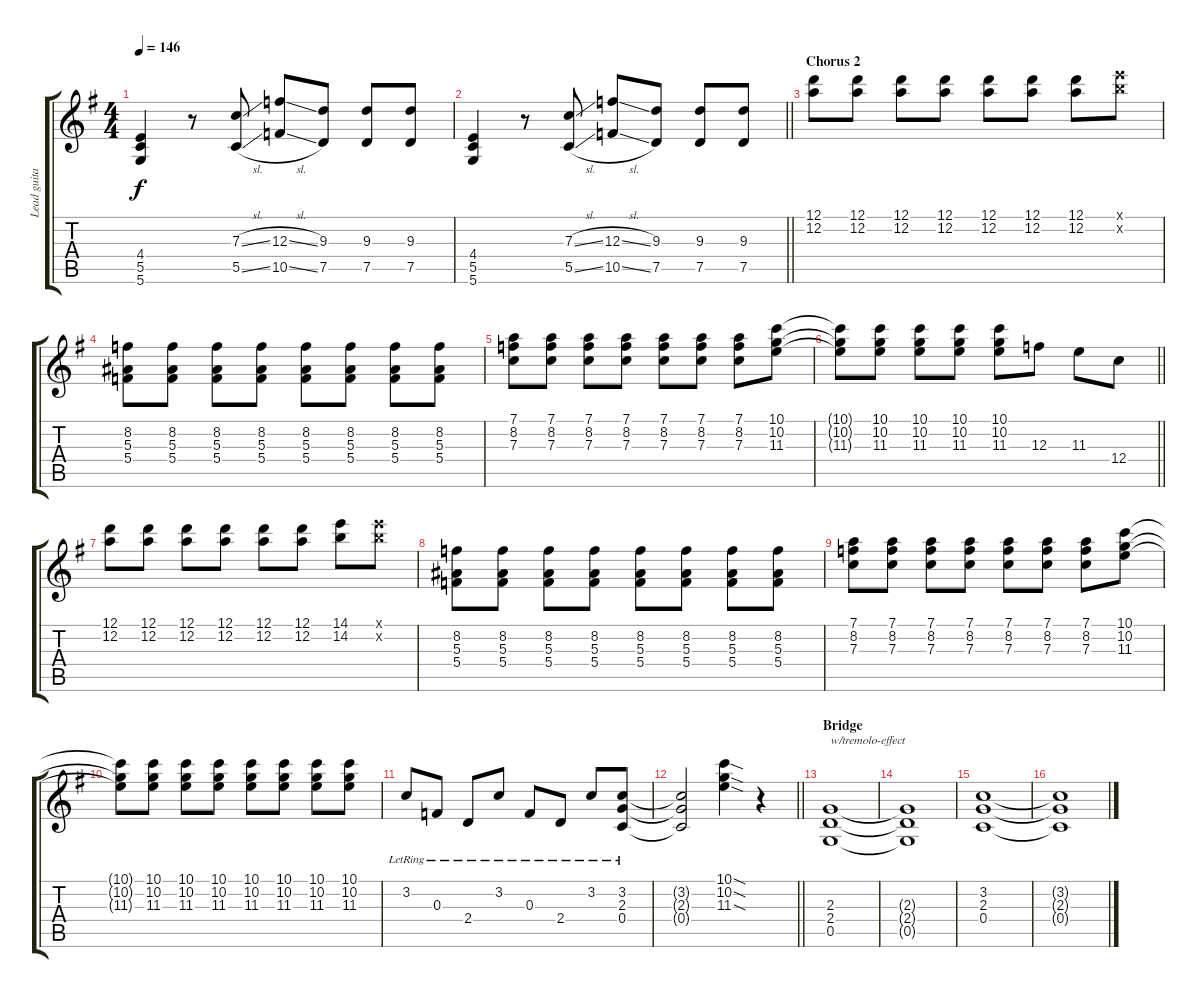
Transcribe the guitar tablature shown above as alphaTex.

\track ("Lead guitar" "Lead guita") {instrument overdrivenguitar}
\staff {score tabs}
\tuning (D4 A3 F3 C3 G2 D2) {hide}
\ts (4 4)
\tempo 146
\clef g2
\ks g
(4.4 5.5 5.6).4{dy f} r.8 (7.3{sl} 5.5{sl}).8 (12.3{sl} 10.5{sl}).8 (9.3 7.5).8 (9.3 7.5).8 (9.3 7.5).8 |
\barLineRight lightlight
(4.4 5.5 5.6).4 r.8 (7.3{sl} 5.5{sl}).8 (12.3{sl} 10.5{sl}).8 (9.3 7.5).8 (9.3 7.5).8 (9.3 7.5).8 |
\section ("" "Chorus 2")
(12.1 12.2).8 (12.1 12.2).8 (12.1 12.2).8 (12.1 12.2).8 (12.1 12.2).8 (12.1 12.2).8 (12.1 12.2).8 (14.1{x} 14.2{x}).8 |
(8.2 5.3 5.4).8 (8.2 5.3 5.4).8 (8.2 5.3 5.4).8 (8.2 5.3 5.4).8 (8.2 5.3 5.4).8 (8.2 5.3 5.4).8 (8.2 5.3 5.4).8 (8.2 5.3 5.4).8 |
(7.1 8.2 7.3).8 (7.1 8.2 7.3).8 (7.1 8.2 7.3).8 (7.1 8.2 7.3).8 (7.1 8.2 7.3).8 (7.1 8.2 7.3).8 (7.1 8.2 7.3).8 (10.1 10.2 11.3).8 |
\barLineRight lightlight
(10.1{t} 10.2{t} 11.3{t}).8 (10.1 10.2 11.3).8 (10.1 10.2 11.3).8 (10.1 10.2 11.3).8 (10.1 10.2 11.3).8 12.3.8 11.3.8 12.4.8 |
(12.1 12.2).8 (12.1 12.2).8 (12.1 12.2).8 (12.1 12.2).8 (12.1 12.2).8 (12.1 12.2).8 (14.1 14.2).8 (14.1{x} 14.2{x}).8 |
(8.2 5.3 5.4).8 (8.2 5.3 5.4).8 (8.2 5.3 5.4).8 (8.2 5.3 5.4).8 (8.2 5.3 5.4).8 (8.2 5.3 5.4).8 (8.2 5.3 5.4).8 (8.2 5.3 5.4).8 |
(7.1 8.2 7.3).8 (7.1 8.2 7.3).8 (7.1 8.2 7.3).8 (7.1 8.2 7.3).8 (7.1 8.2 7.3).8 (7.1 8.2 7.3).8 (7.1 8.2 7.3).8 (10.1 10.2 11.3).8 |
(10.1{t} 10.2{t} 11.3{t}).8 (10.1 10.2 11.3).8 (10.1 10.2 11.3).8 (10.1 10.2 11.3).8 (10.1 10.2 11.3).8 (10.1 10.2 11.3).8 (10.1 10.2 11.3).8 (10.1 10.2 11.3).8 |
3.2{lr}.8 0.3{lr}.8 2.4{lr}.8 3.2{lr}.8 0.3{lr}.8 2.4{lr}.8 3.2{lr}.8 (3.2{lr} 2.3{lr} 0.4{lr}).8 |
\barLineRight lightlight
(3.2{t} 2.3{t} 0.4{t}).2 (10.1{sod} 10.2{sod} 11.3{sod}).4 r.4 |
\section ("" "Bridge")
(2.3 2.4 0.5).1{txt "w/tremolo-effect" instrument electricguitarclean} |
(2.3{t} 2.4{t} 0.5{t}).1 |
(3.2 2.3 0.4).1 |
(3.2{t} 2.3{t} 0.4{t}).1
